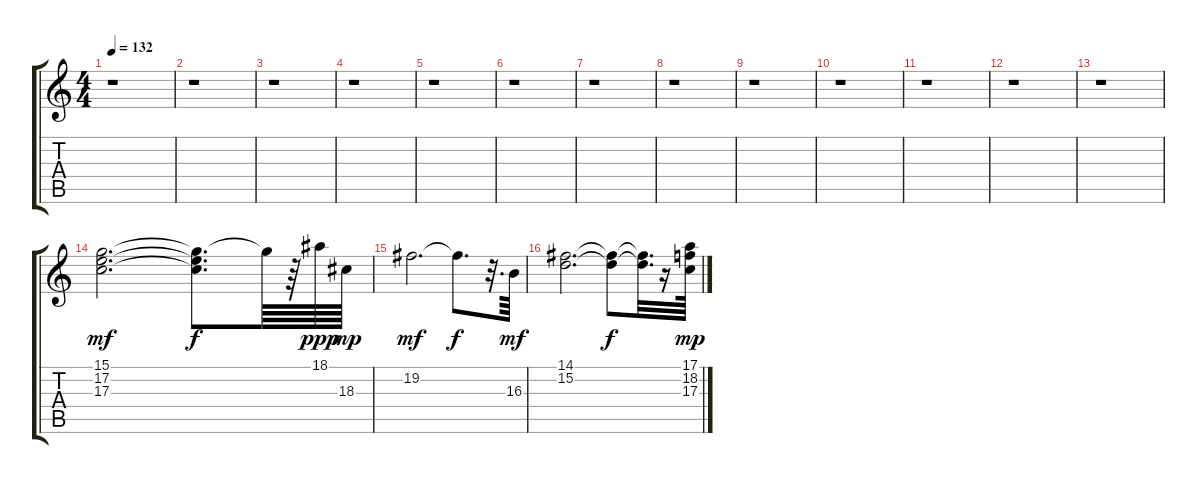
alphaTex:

\track "" {instrument percussiveorgan}
\staff {score tabs}
\tuning (E4 B3 G3 D3 A2 E2) {hide}
\ts (4 4)
\tempo 132
\clef g2
\ks c
r.1{dy mf} |
r.1 |
r.1 |
r.1 |
r.1 |
r.1 |
r.1 |
r.1 |
r.1 |
r.1 |
r.1 |
r.1 |
r.1 |
(15.1 17.2 17.3).2{d} (15.1{t} 17.2{t} 17.3{t}).8{d dy f} 15.1{t}.64 r.64 18.1.64{dy ppp} 18.3.64{dy mp} |
19.2.2{d dy mf} 19.2{t}.8{d dy f} r.32{d} 16.3.64{dy mf} |
(14.1 15.2).2{d} (14.1{t} 15.2{t}).8{dy f} (14.1{t} 15.2{t}).32{d} r.16 (17.1 18.2 17.3).64{dy mp}
